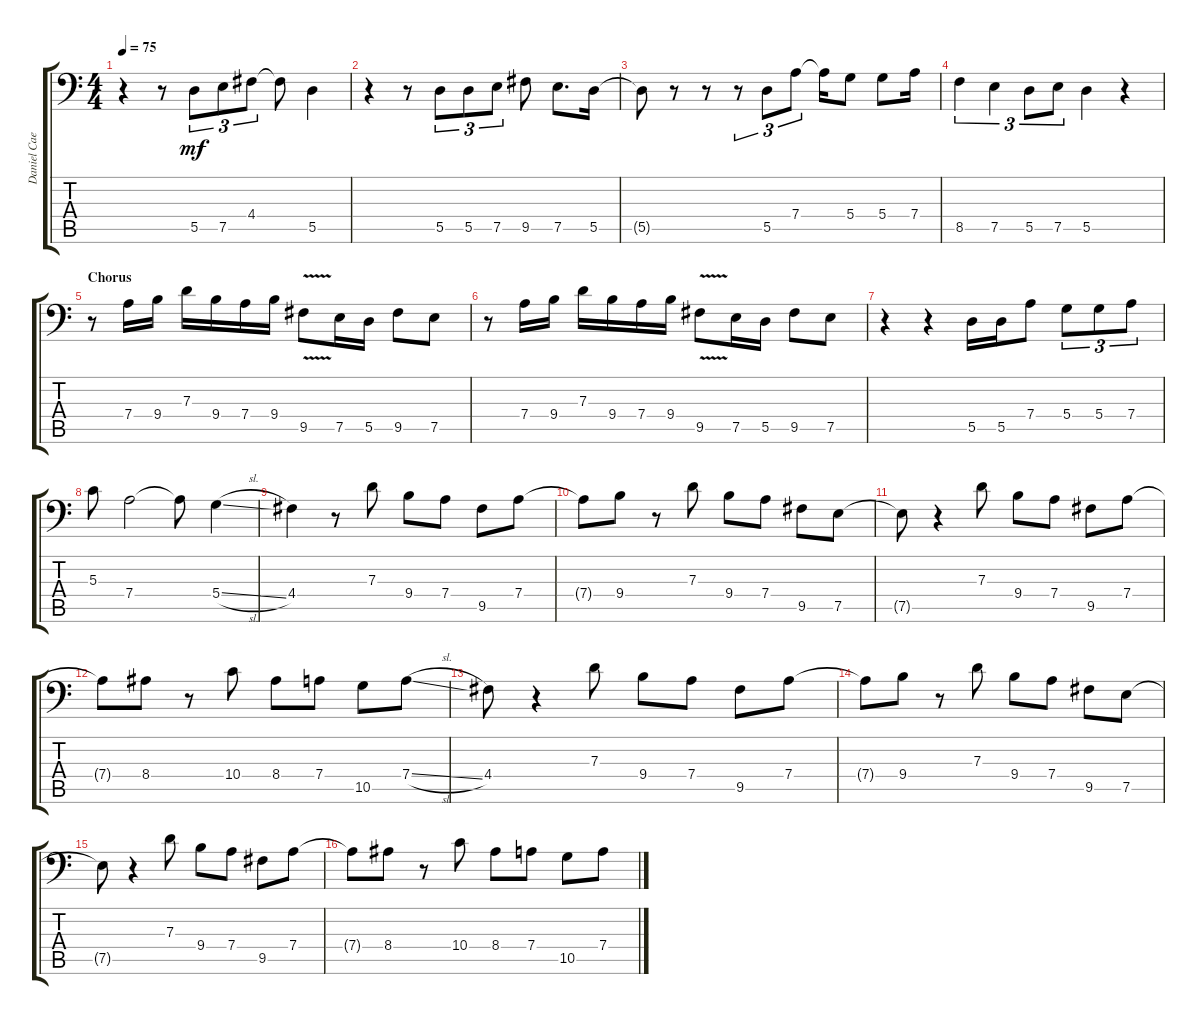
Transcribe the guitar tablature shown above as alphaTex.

\track ("Daniel Caesar" "Daniel Cae") {instrument trombone}
\staff {score tabs}
\tuning (E4 B3 G3 D3 A2 E2) {hide}
\ts (4 4)
\tempo 75
\clef f4
\ks c
r.4{dy mf} r.8 5.5.8{tu (3 2)} 7.5.8{tu (3 2)} 4.4.8{tu (3 2)} 4.4{t}.8 5.5.4 |
r.4 r.8 5.5.8{tu (3 2)} 5.5.8{tu (3 2)} 7.5.8{tu (3 2)} 9.5.8 7.5.8{d} 5.5.16 |
5.5{t}.8 r.8 r.8 r.8{tu (3 2)} 5.5.8{tu (3 2)} 7.4.8{tu (3 2)} 7.4{t}.16 5.4.8 5.4.8 7.4.16 |
8.5.4{tu (3 2)} 7.5.4{tu (3 2)} 5.5.8{tu (3 2)} 7.5.8{tu (3 2)} 5.5.4 r.4 |
\section ("" "Chorus")
r.8 7.4.16 9.4.16 7.3.16 9.4.16 7.4.16 9.4.16 9.5{v}.8 7.5.16 5.5.16 9.5.8 7.5.8 |
r.8 7.4.16 9.4.16 7.3.16 9.4.16 7.4.16 9.4.16 9.5{v}.8 7.5.16 5.5.16 9.5.8 7.5.8 |
r.4 r.4 5.5.16 5.5.16 7.4.8 5.4.8{tu (3 2)} 5.4.8{tu (3 2)} 7.4.8{tu (3 2)} |
5.3.8 7.4.2 7.4{t}.8 5.4{sl}.4 |
4.4.4 r.8 7.3.8 9.4.8 7.4.8 9.5.8 7.4.8 |
7.4{t}.8 9.4.8 r.8 7.3.8 9.4.8 7.4.8 9.5.8 7.5.8 |
7.5{t}.8 r.4 7.3.8 9.4.8 7.4.8 9.5.8 7.4.8 |
7.4{t}.8 8.4.8 r.8 10.4.8 8.4.8 7.4.8 10.5.8 7.4{sl}.8 |
4.4.8 r.4 7.3.8 9.4.8 7.4.8 9.5.8 7.4.8 |
7.4{t}.8 9.4.8 r.8 7.3.8 9.4.8 7.4.8 9.5.8 7.5.8 |
7.5{t}.8 r.4 7.3.8 9.4.8 7.4.8 9.5.8 7.4.8 |
7.4{t}.8 8.4.8 r.8 10.4.8 8.4.8 7.4.8 10.5.8 7.4{sl}.8
